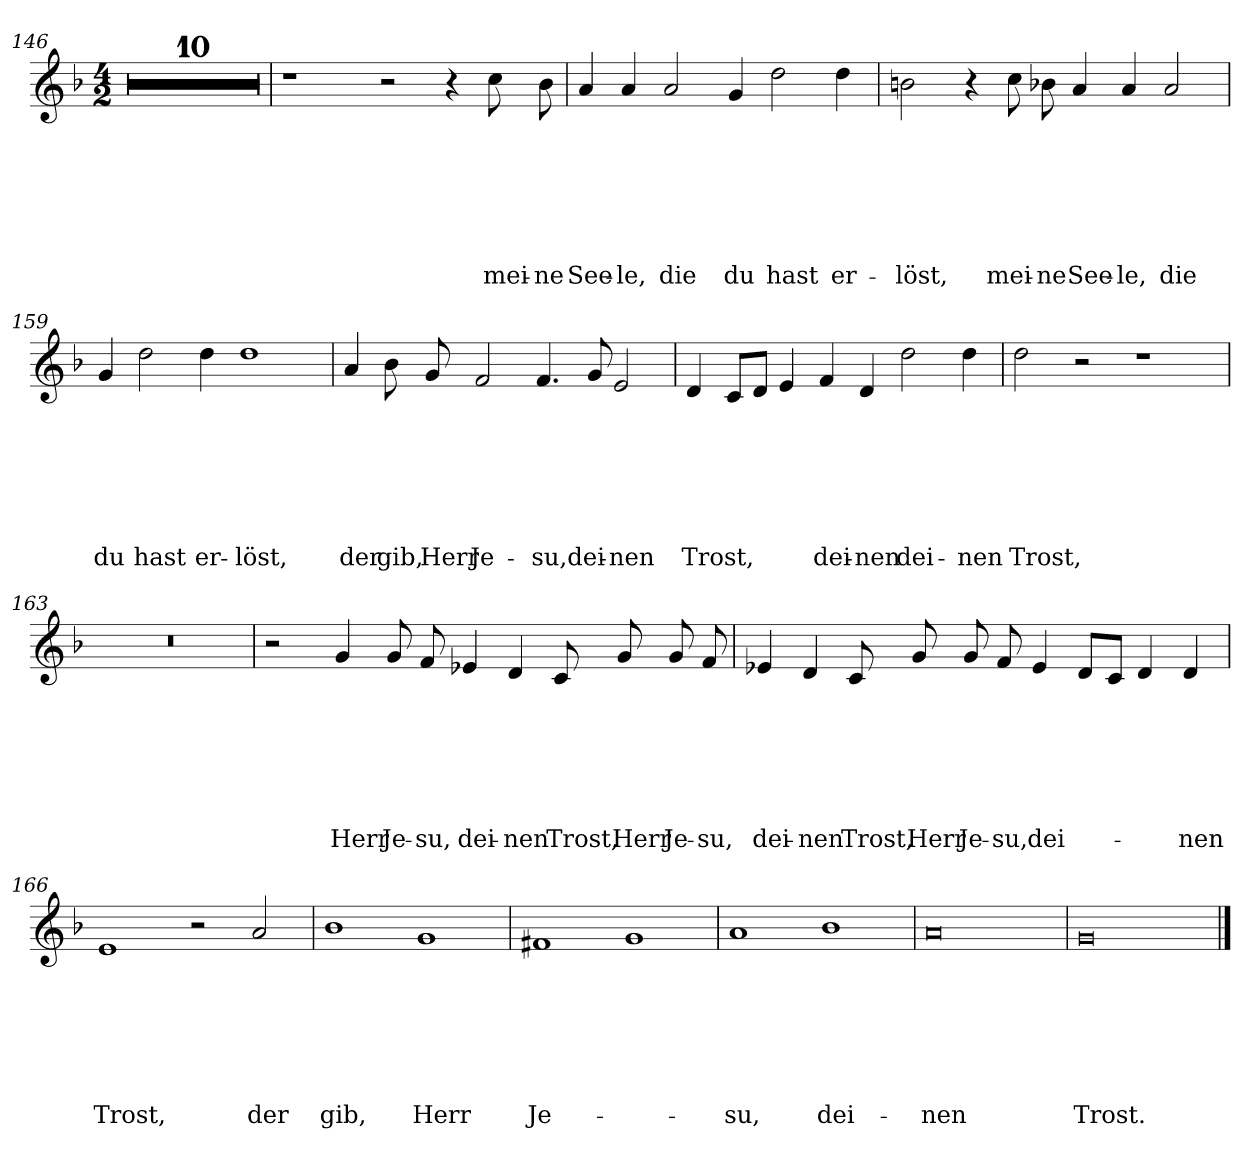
**kern	**text	**text	**text	**text	**text	**text	**text
*part1	*part1	*part1	*part1	*part1	*part1	*part1	*part1
*staff1	*staff1	*staff1	*staff1	*staff1	*staff1	*staff1	*staff1
*clefG2	*	*	*	*	*	*	*
*k[b-]	*	*	*	*	*	*	*
*F:	*	*	*	*	*	*	*
*M4/2	*	*	*	*	*	*	*
=146	=146	=146	=146	=146	=146	=146	=146
0r	.	.	.	.	.	.	.
=147	=147	=147	=147	=147	=147	=147	=147
0r	.	.	.	.	.	.	.
=148	=148	=148	=148	=148	=148	=148	=148
0r	.	.	.	.	.	.	.
=149	=149	=149	=149	=149	=149	=149	=149
0r	.	.	.	.	.	.	.
=150	=150	=150	=150	=150	=150	=150	=150
0r	.	.	.	.	.	.	.
=151	=151	=151	=151	=151	=151	=151	=151
0r	.	.	.	.	.	.	.
=152	=152	=152	=152	=152	=152	=152	=152
0r	.	.	.	.	.	.	.
=153	=153	=153	=153	=153	=153	=153	=153
0r	.	.	.	.	.	.	.
=154	=154	=154	=154	=154	=154	=154	=154
0r	.	.	.	.	.	.	.
=155	=155	=155	=155	=155	=155	=155	=155
0r	.	.	.	.	.	.	.
=156	=156	=156	=156	=156	=156	=156	=156
1r	.	.	.	.	.	.	.
2r	.	.	.	.	.	.	.
4r	.	.	.	.	.	.	.
!	!	!	!	!	!	!	!LO:LY:b
8cc\	.	.	.	.	.	.	mei-
!	!	!	!	!	!	!	!LO:LY:b
8b-\	.	.	.	.	.	.	-ne
=157	=157	=157	=157	=157	=157	=157	=157
!	!	!	!	!	!	!	!LO:LY:b
4a/	.	.	.	.	.	.	See-
!	!	!	!	!	!	!	!LO:LY:b
4a/	.	.	.	.	.	.	-le,
!	!	!	!	!	!	!	!LO:LY:b
2a/	.	.	.	.	.	.	die
!	!	!	!	!	!	!	!LO:LY:b
4g/	.	.	.	.	.	.	du
!	!	!	!	!	!	!	!LO:LY:b
2dd\	.	.	.	.	.	.	hast
!	!	!	!	!	!	!	!LO:LY:b
4dd\	.	.	.	.	.	.	er-
=158	=158	=158	=158	=158	=158	=158	=158
!	!	!	!	!	!	!	!LO:LY:b
2bn\	.	.	.	.	.	.	-löst,
4r	.	.	.	.	.	.	.
!	!	!	!	!	!	!	!LO:LY:b
8cc\	.	.	.	.	.	.	mei-
!	!	!	!	!	!	!	!LO:LY:b
8b-X\	.	.	.	.	.	.	-ne
!	!	!	!	!	!	!	!LO:LY:b
4a/	.	.	.	.	.	.	See-
!	!	!	!	!	!	!	!LO:LY:b
4a/	.	.	.	.	.	.	-le,
!	!	!	!	!	!	!	!LO:LY:b
2a/	.	.	.	.	.	.	die
!!LO:LB:g=z
=159	=159	=159	=159	=159	=159	=159	=159
!	!	!	!	!	!	!	!LO:LY:b
4g/	.	.	.	.	.	.	du
!	!	!	!	!	!	!	!LO:LY:b
2dd\	.	.	.	.	.	.	hast
!	!	!	!	!	!	!	!LO:LY:b
4dd\	.	.	.	.	.	.	er-
!	!	!	!	!	!	!	!LO:LY:b
1dd	.	.	.	.	.	.	-löst,
=160	=160	=160	=160	=160	=160	=160	=160
!	!	!	!	!	!	!	!LO:LY:b
4a/	.	.	.	.	.	.	der
!	!	!	!	!	!	!	!LO:LY:b
8b-\	.	.	.	.	.	.	gib,
!	!	!	!	!	!	!	!LO:LY:b
8g/	.	.	.	.	.	.	Herr
!	!	!	!	!	!	!	!LO:LY:b
2f/	.	.	.	.	.	.	Je-
!	!	!	!	!	!	!	!LO:LY:b
4.f/	.	.	.	.	.	.	-su,
!	!	!	!	!	!	!	!LO:LY:b
8g/	.	.	.	.	.	.	dei-
!	!	!	!	!	!	!	!LO:LY:b
2e/	.	.	.	.	.	.	-nen
=161	=161	=161	=161	=161	=161	=161	=161
!	!	!	!	!	!	!	!LO:LY:b
4d/	.	.	.	.	.	.	Trost,
8c/L	.	.	.	.	.	.	.
8d/J	.	.	.	.	.	.	.
4e/	.	.	.	.	.	.	.
!	!	!	!	!	!	!	!LO:LY:b
4f/	.	.	.	.	.	.	dei-
!	!	!	!	!	!	!	!LO:LY:b
4d/	.	.	.	.	.	.	-nen
!	!	!	!	!	!	!	!LO:LY:b
2dd\	.	.	.	.	.	.	dei-
!	!	!	!	!	!	!	!LO:LY:b
4dd\	.	.	.	.	.	.	-nen
=162	=162	=162	=162	=162	=162	=162	=162
!	!	!	!	!	!	!	!LO:LY:b
2dd\	.	.	.	.	.	.	Trost,
2r	.	.	.	.	.	.	.
1r	.	.	.	.	.	.	.
!!LO:LB:g=z
=163	=163	=163	=163	=163	=163	=163	=163
0r	.	.	.	.	.	.	.
=164	=164	=164	=164	=164	=164	=164	=164
2r	.	.	.	.	.	.	.
!	!	!	!	!	!	!	!LO:LY:b
4g/	.	.	.	.	.	.	Herr
!	!	!	!	!	!	!	!LO:LY:b
8g/	.	.	.	.	.	.	Je-
!	!	!	!	!	!	!	!LO:LY:b
8f/	.	.	.	.	.	.	-su,
!	!	!	!	!	!	!	!LO:LY:b
4e-X/	.	.	.	.	.	.	dei-
!	!	!	!	!	!	!	!LO:LY:b
4d/	.	.	.	.	.	.	-nen
!	!	!	!	!	!	!	!LO:LY:b
8c/	.	.	.	.	.	.	Trost,
!	!	!	!	!	!	!	!LO:LY:b
8g/	.	.	.	.	.	.	Herr
!	!	!	!	!	!	!	!LO:LY:b
8g/	.	.	.	.	.	.	Je-
!	!	!	!	!	!	!	!LO:LY:b
8f/	.	.	.	.	.	.	-su,
=165	=165	=165	=165	=165	=165	=165	=165
!	!	!	!	!	!	!	!LO:LY:b
4e-X/	.	.	.	.	.	.	dei-
!	!	!	!	!	!	!	!LO:LY:b
4d/	.	.	.	.	.	.	-nen
!	!	!	!	!	!	!	!LO:LY:b
8c/	.	.	.	.	.	.	Trost,
!	!	!	!	!	!	!	!LO:LY:b
8g/	.	.	.	.	.	.	Herr
!	!	!	!	!	!	!	!LO:LY:b
8g/	.	.	.	.	.	.	Je-
!	!	!	!	!	!	!	!LO:LY:b
8f/	.	.	.	.	.	.	-su,
!	!	!	!	!	!	!	!LO:LY:b
4e-/	.	.	.	.	.	.	dei-
8d/L	.	.	.	.	.	.	.
8c/J	.	.	.	.	.	.	.
4d/	.	.	.	.	.	.	.
!	!	!	!	!	!	!	!LO:LY:b
4d/	.	.	.	.	.	.	-nen
!!LO:LB:g=z
=166	=166	=166	=166	=166	=166	=166	=166
!	!	!	!	!	!	!	!LO:LY:b
1e	.	.	.	.	.	.	Trost,
2r	.	.	.	.	.	.	.
!	!	!	!	!	!	!	!LO:LY:b
2a/	.	.	.	.	.	.	der
=167	=167	=167	=167	=167	=167	=167	=167
!	!	!	!	!	!	!	!LO:LY:b
1b-	.	.	.	.	.	.	gib,
!	!	!	!	!	!	!	!LO:LY:b
1g	.	.	.	.	.	.	Herr
=168	=168	=168	=168	=168	=168	=168	=168
!	!	!	!	!	!	!	!LO:LY:b
1f#X	.	.	.	.	.	.	Je-
1g	.	.	.	.	.	.	.
=169	=169	=169	=169	=169	=169	=169	=169
!	!	!	!	!	!	!	!LO:LY:b
1a	.	.	.	.	.	.	-su,
!	!	!	!	!	!	!	!LO:LY:b
1b-	.	.	.	.	.	.	dei-
=170	=170	=170	=170	=170	=170	=170	=170
!	!	!	!	!	!	!	!LO:LY:b
0a	.	.	.	.	.	.	-nen
=171	=171	=171	=171	=171	=171	=171	=171
!	!	!	!	!	!	!	!LO:LY:b
0g	.	.	.	.	.	.	Trost.
==	==	==	==	==	==	==	==
*-	*-	*-	*-	*-	*-	*-	*-
